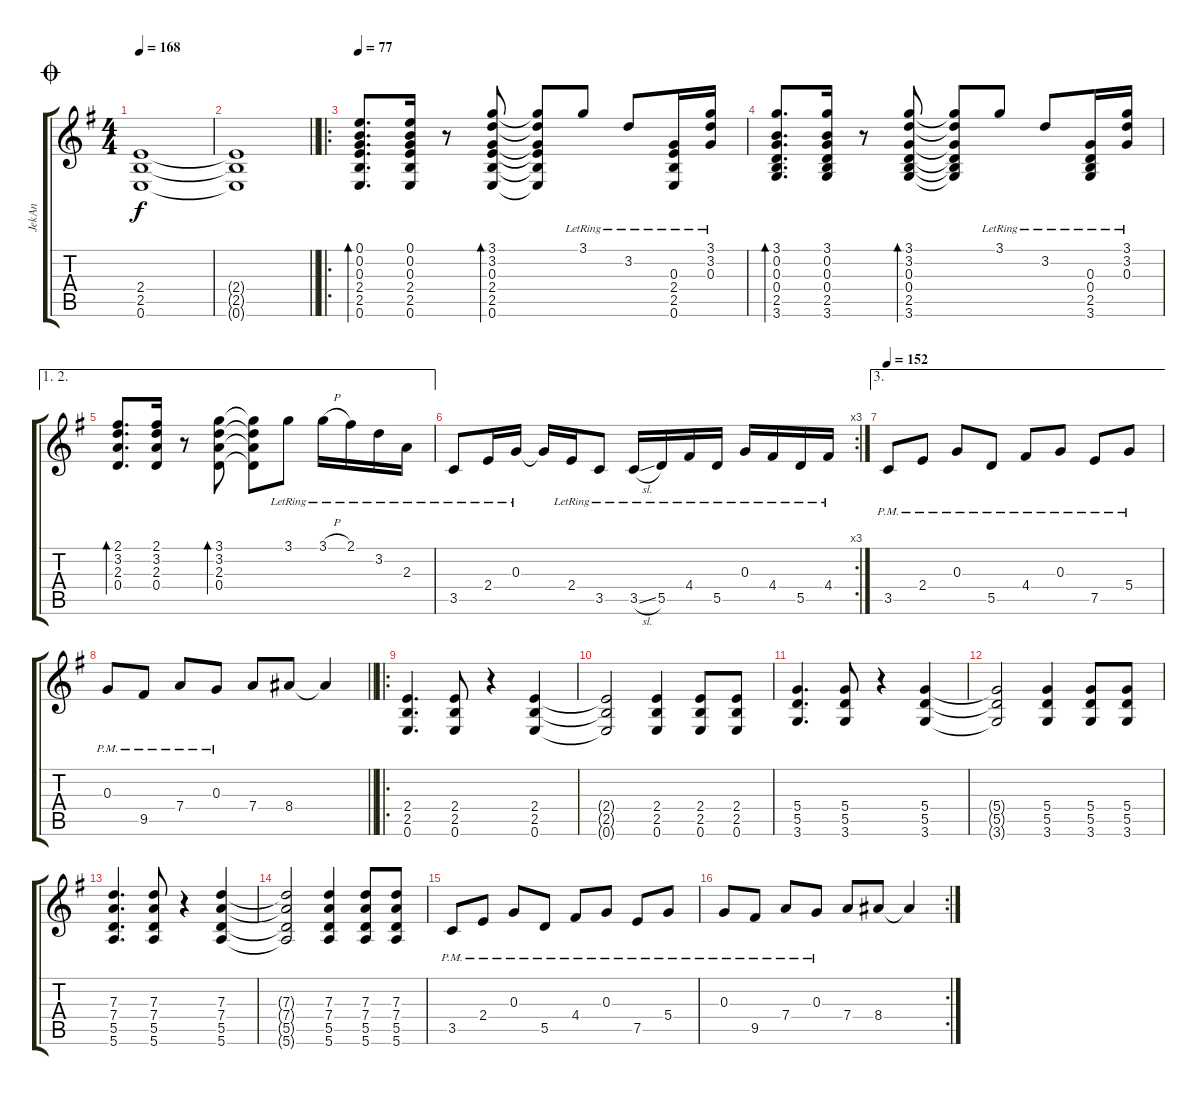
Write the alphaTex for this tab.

\track ("JekAn" "JekAn") {instrument distortionguitar}
\staff {score tabs}
\tuning (E4 B3 G3 D3 A2 E2) {hide}
\ts (4 4)
\jump coda
\tempo 168
\clef g2
\ks g
(2.4 2.5 0.6).1{dy f} |
\barLineRight lightlight
(2.4{t} 2.5{t} 0.6{t}).1 |
\ro
\tempo 77
(0.1 0.2 0.3 2.4 2.5 0.6).8{d bd 30 instrument acousticguitarsteel} (0.1 0.2 0.3 2.4 2.5 0.6).16 r.8 (3.1 3.2 0.3 2.4 2.5 0.6).8{bd 30} (3.1{t} 3.2{t} 0.3{t} 2.4{t} 2.5{t} 0.6{t}).8 3.1{lr}.8 3.2{lr}.8 (0.3{lr} 2.4{lr} 2.5{lr} 0.6{lr}).16 (3.1{lr} 3.2{lr} 0.3{lr}).16 |
(3.1 0.2 0.3 0.4 2.5 3.6).8{d bd 30} (3.1 0.2 0.3 0.4 2.5 3.6).16 r.8 (3.1 3.2 0.3 0.4 2.5 3.6).8{bd 30} (3.1{t} 3.2{t} 0.3{t} 0.4{t} 2.5{t} 3.6{t}).8 3.1{lr}.8 3.2{lr}.8 (0.3{lr} 0.4{lr} 2.5{lr} 3.6{lr}).16 (3.1{lr} 3.2{lr} 0.3{lr}).16 |
\ae (1 2)
(2.1 3.2 2.3 0.4).8{d bd 30} (2.1 3.2 2.3 0.4).16 r.8 (3.1 3.2 2.3 0.4).8{bd 30} (3.1{t} 3.2{t} 2.3{t} 0.4{t}).8 3.1{lr}.8 3.1{h lr}.16 2.1{lr}.16 3.2{lr}.16 2.3{lr}.16 |
\rc 3
3.5{lr}.8 2.4{lr}.16 0.3{lr}.16 0.3{t}.16 2.4{lr}.16 3.5{lr}.8 3.5{sl lr}.16 5.5{lr}.16 4.4{lr}.16 5.5{lr}.16 0.3{lr}.16 4.4{lr}.16 5.5{lr}.16 4.4{lr}.16 |
\ae 3
\tempo 152
3.5{pm}.8{instrument distortionguitar} 2.4{pm}.8 0.3{pm}.8 5.5{pm}.8 4.4{pm}.8 0.3{pm}.8 7.5{pm}.8 5.4{pm}.8 |
\barLineRight lightlight
0.3{pm}.8 9.5{pm}.8 7.4{pm}.8 0.3{pm}.8 7.4.8 8.4.8 8.4{t}.4 |
\ro
(2.4 2.5 0.6).4{d} (2.4 2.5 0.6).8 r.4 (2.4 2.5 0.6).4 |
(2.4{t} 2.5{t} 0.6{t}).2 (2.4 2.5 0.6).4 (2.4 2.5 0.6).8 (2.4 2.5 0.6).8 |
(5.4 5.5 3.6).4{d} (5.4 5.5 3.6).8 r.4 (5.4 5.5 3.6).4 |
(5.4{t} 5.5{t} 3.6{t}).2 (5.4 5.5 3.6).4 (5.4 5.5 3.6).8 (5.4 5.5 3.6).8 |
(7.3 7.4 5.5 5.6).4{d} (7.3 7.4 5.5 5.6).8 r.4 (7.3 7.4 5.5 5.6).4 |
(7.3{t} 7.4{t} 5.5{t} 5.6{t}).2 (7.3 7.4 5.5 5.6).4 (7.3 7.4 5.5 5.6).8 (7.3 7.4 5.5 5.6).8 |
3.5{pm}.8 2.4{pm}.8 0.3{pm}.8 5.5{pm}.8 4.4{pm}.8 0.3{pm}.8 7.5{pm}.8 5.4{pm}.8 |
\rc 2
0.3{pm}.8 9.5{pm}.8 7.4{pm}.8 0.3{pm}.8 7.4.8 8.4.8 8.4{t}.4
